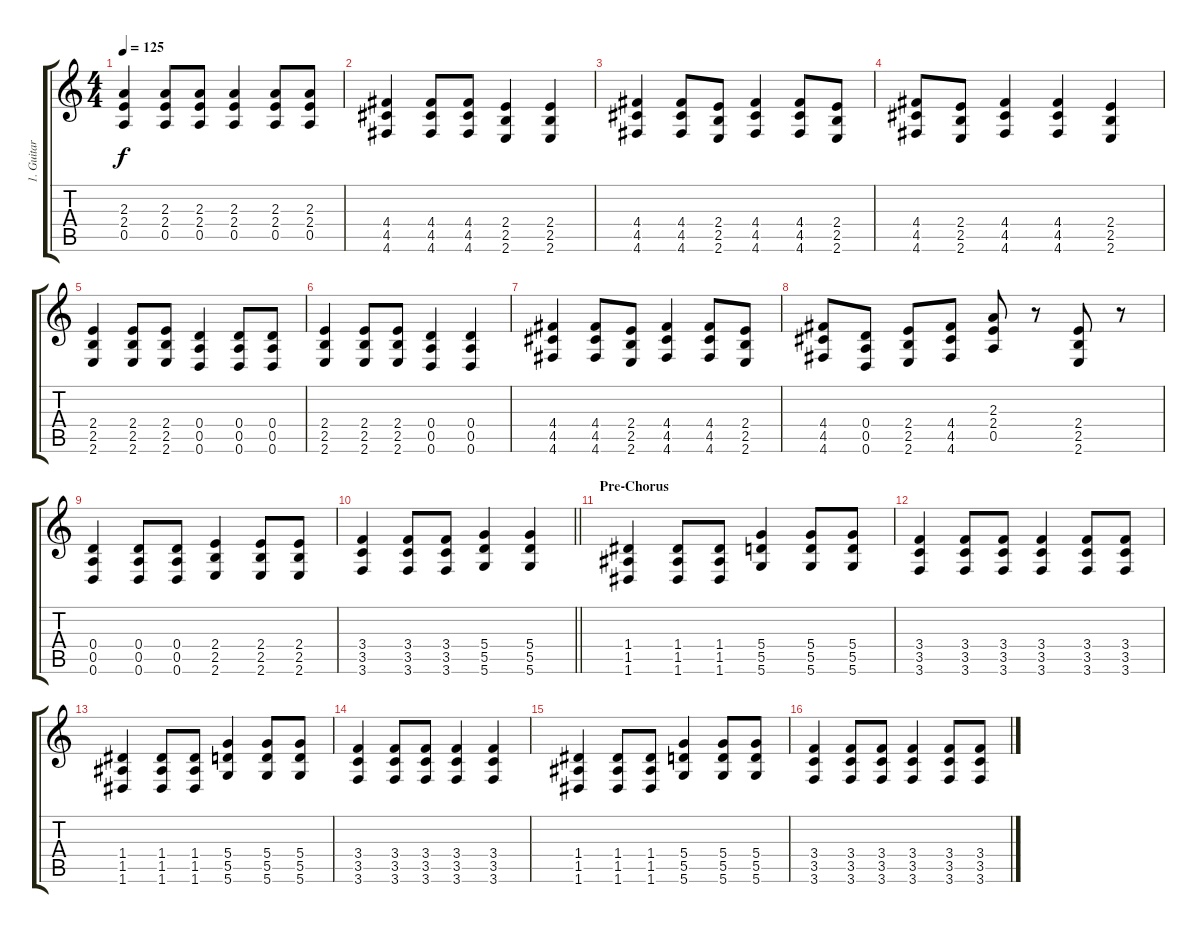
\track ("1. Guitar (Rythm.)" "1. Guitar ") {instrument distortionguitar}
\staff {score tabs}
\tuning (E4 B3 G3 D3 A2 D2) {hide}
\ts (4 4)
\tempo 125
\clef g2
\ks c
(2.3 2.4 0.5).4{dy f} (2.3 2.4 0.5).8 (2.3 2.4 0.5).8 (2.3 2.4 0.5).4 (2.3 2.4 0.5).8 (2.3 2.4 0.5).8 |
(4.4 4.5 4.6).4 (4.4 4.5 4.6).8 (4.4 4.5 4.6).8 (2.4 2.5 2.6).4 (2.4 2.5 2.6).4 |
(4.4 4.5 4.6).4 (4.4 4.5 4.6).8 (2.4 2.5 2.6).8 (4.4 4.5 4.6).4 (4.4 4.5 4.6).8 (2.4 2.5 2.6).8 |
(4.4 4.5 4.6).8 (2.4 2.5 2.6).8 (4.4 4.5 4.6).4 (4.4 4.5 4.6).4 (2.4 2.5 2.6).4 |
(2.4 2.5 2.6).4 (2.4 2.5 2.6).8 (2.4 2.5 2.6).8 (0.4 0.5 0.6).4 (0.4 0.5 0.6).8 (0.4 0.5 0.6).8 |
(2.4 2.5 2.6).4 (2.4 2.5 2.6).8 (2.4 2.5 2.6).8 (0.4 0.5 0.6).4 (0.4 0.5 0.6).4 |
(4.4 4.5 4.6).4 (4.4 4.5 4.6).8 (2.4 2.5 2.6).8 (4.4 4.5 4.6).4 (4.4 4.5 4.6).8 (2.4 2.5 2.6).8 |
(4.4 4.5 4.6).8 (0.4 0.5 0.6).8 (2.4 2.5 2.6).8 (4.4 4.5 4.6).8 (2.3 2.4 0.5).8 r.8 (2.4 2.5 2.6).8 r.8 |
(0.4 0.5 0.6).4 (0.4 0.5 0.6).8 (0.4 0.5 0.6).8 (2.4 2.5 2.6).4 (2.4 2.5 2.6).8 (2.4 2.5 2.6).8 |
\barLineRight lightlight
(3.4 3.5 3.6).4 (3.4 3.5 3.6).8 (3.4 3.5 3.6).8 (5.4 5.5 5.6).4 (5.4 5.5 5.6).4 |
\section ("" "Pre-Chorus")
(1.4 1.5 1.6).4 (1.4 1.5 1.6).8 (1.4 1.5 1.6).8 (5.4 5.5 5.6).4 (5.4 5.5 5.6).8 (5.4 5.5 5.6).8 |
(3.4 3.5 3.6).4 (3.4 3.5 3.6).8 (3.4 3.5 3.6).8 (3.4 3.5 3.6).4 (3.4 3.5 3.6).8 (3.4 3.5 3.6).8 |
(1.4 1.5 1.6).4 (1.4 1.5 1.6).8 (1.4 1.5 1.6).8 (5.4 5.5 5.6).4 (5.4 5.5 5.6).8 (5.4 5.5 5.6).8 |
(3.4 3.5 3.6).4 (3.4 3.5 3.6).8 (3.4 3.5 3.6).8 (3.4 3.5 3.6).4 (3.4 3.5 3.6).4 |
(1.4 1.5 1.6).4 (1.4 1.5 1.6).8 (1.4 1.5 1.6).8 (5.4 5.5 5.6).4 (5.4 5.5 5.6).8 (5.4 5.5 5.6).8 |
(3.4 3.5 3.6).4 (3.4 3.5 3.6).8 (3.4 3.5 3.6).8 (3.4 3.5 3.6).4 (3.4 3.5 3.6).8 (3.4 3.5 3.6).8
